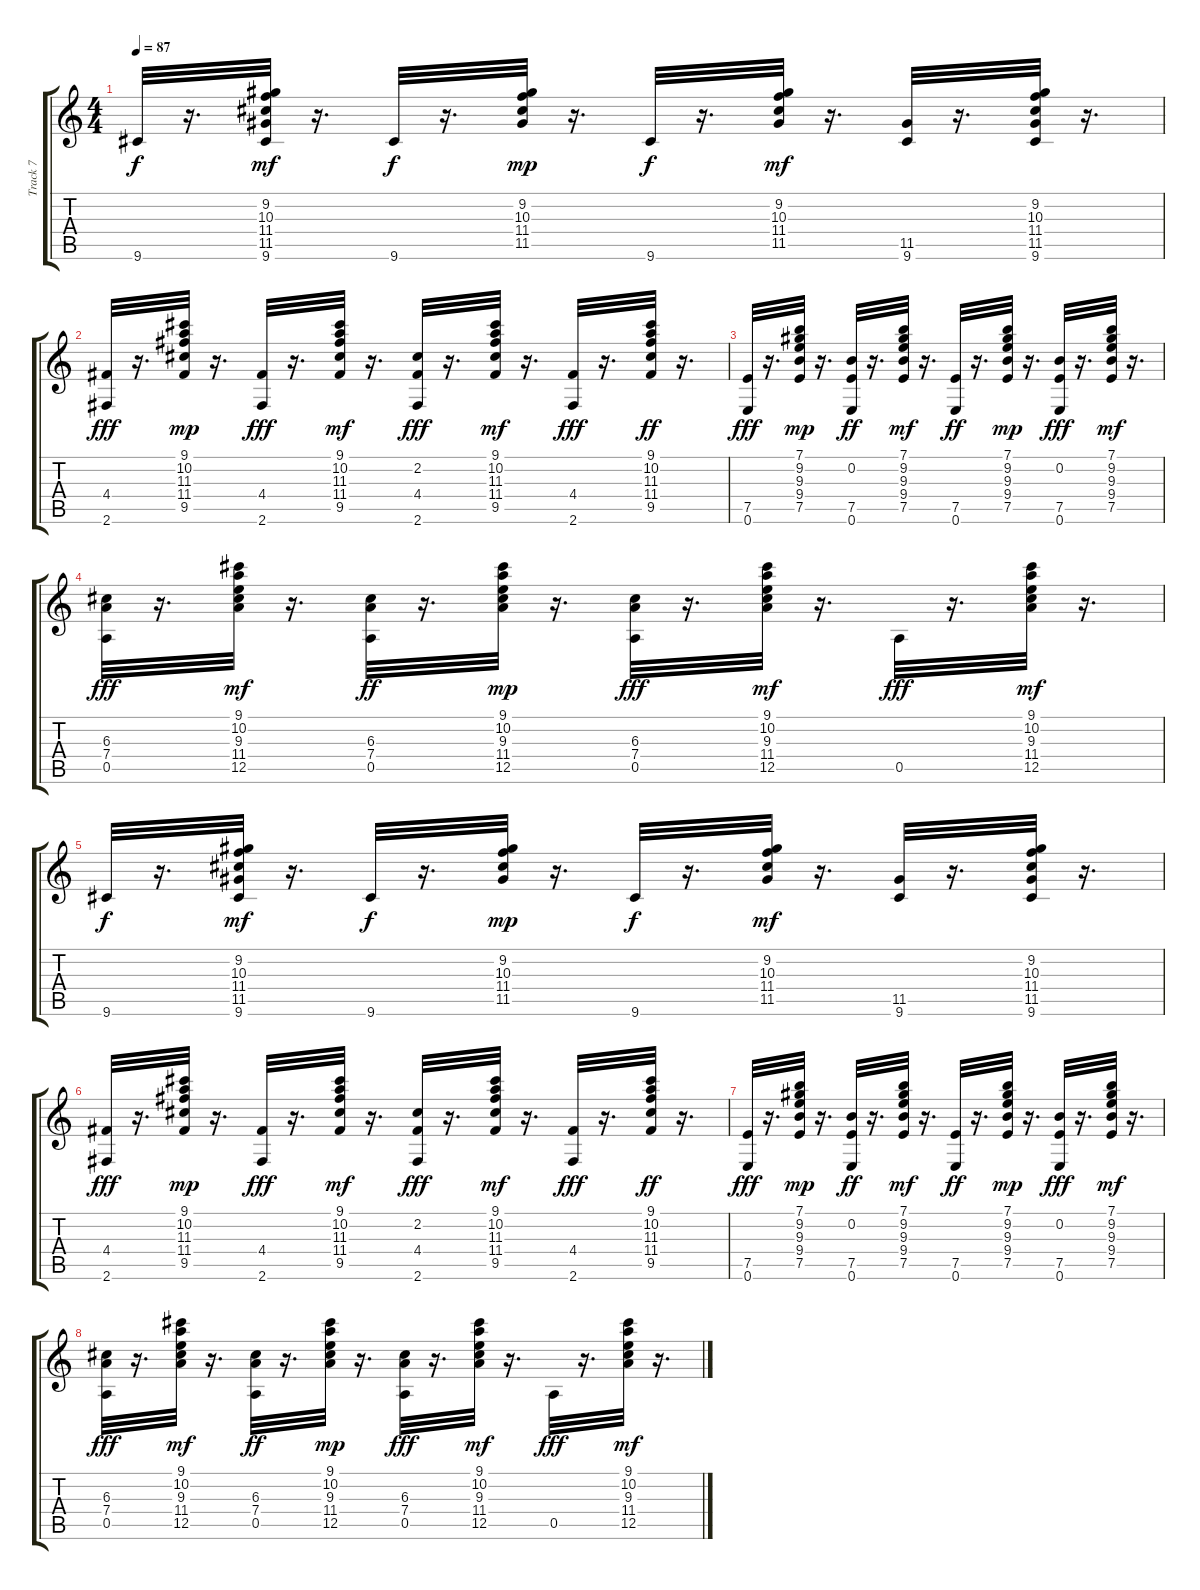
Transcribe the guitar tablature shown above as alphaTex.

\track ("Track 7" "Track 7") {instrument acousticguitarnylon}
\staff {score tabs}
\tuning (E4 B3 G3 D3 A2 E2) {hide}
\ts (4 4)
\tempo 87
\clef g2
\ks c
9.6.32{dy f} r.16{d} (9.2 10.3 11.4 11.5 9.6).32{dy mf} r.16{d} 9.6.32{dy f} r.16{d} (9.2 10.3 11.4 11.5).32{dy mp} r.16{d} 9.6.32{dy f} r.16{d} (9.2 10.3 11.4 11.5).32{dy mf} r.16{d} (11.5 9.6).32 r.16{d} (9.2 10.3 11.4 11.5 9.6).32 r.16{d} |
(4.4 2.6).32{dy fff} r.16{d} (9.1 10.2 11.3 11.4 9.5).32{dy mp} r.16{d} (4.4 2.6).32{dy fff} r.16{d} (9.1 10.2 11.3 11.4 9.5).32{dy mf} r.16{d} (2.2 4.4 2.6).32{dy fff} r.16{d} (9.1 10.2 11.3 11.4 9.5).32{dy mf} r.16{d} (4.4 2.6).32{dy fff} r.16{d} (9.1 10.2 11.3 11.4 9.5).32{dy ff} r.16{d} |
(7.5 0.6).32{dy fff} r.16{d} (7.1 9.2 9.3 9.4 7.5).32{dy mp} r.16{d} (0.2 7.5 0.6).32{dy ff} r.16{d} (7.1 9.2 9.3 9.4 7.5).32{dy mf} r.16{d} (7.5 0.6).32{dy ff} r.16{d} (7.1 9.2 9.3 9.4 7.5).32{dy mp} r.16{d} (0.2 7.5 0.6).32{dy fff} r.16{d} (7.1 9.2 9.3 9.4 7.5).32{dy mf} r.16{d} |
(6.3 7.4 0.5).32{dy fff} r.16{d} (9.1 10.2 9.3 11.4 12.5).32{dy mf} r.16{d} (6.3 7.4 0.5).32{dy ff} r.16{d} (9.1 10.2 9.3 11.4 12.5).32{dy mp} r.16{d} (6.3 7.4 0.5).32{dy fff} r.16{d} (9.1 10.2 9.3 11.4 12.5).32{dy mf} r.16{d} 0.5.32{dy fff} r.16{d} (9.1 10.2 9.3 11.4 12.5).32{dy mf} r.16{d} |
9.6.32{dy f} r.16{d} (9.2 10.3 11.4 11.5 9.6).32{dy mf} r.16{d} 9.6.32{dy f} r.16{d} (9.2 10.3 11.4 11.5).32{dy mp} r.16{d} 9.6.32{dy f} r.16{d} (9.2 10.3 11.4 11.5).32{dy mf} r.16{d} (11.5 9.6).32 r.16{d} (9.2 10.3 11.4 11.5 9.6).32 r.16{d} |
(4.4 2.6).32{dy fff} r.16{d} (9.1 10.2 11.3 11.4 9.5).32{dy mp} r.16{d} (4.4 2.6).32{dy fff} r.16{d} (9.1 10.2 11.3 11.4 9.5).32{dy mf} r.16{d} (2.2 4.4 2.6).32{dy fff} r.16{d} (9.1 10.2 11.3 11.4 9.5).32{dy mf} r.16{d} (4.4 2.6).32{dy fff} r.16{d} (9.1 10.2 11.3 11.4 9.5).32{dy ff} r.16{d} |
(7.5 0.6).32{dy fff} r.16{d} (7.1 9.2 9.3 9.4 7.5).32{dy mp} r.16{d} (0.2 7.5 0.6).32{dy ff} r.16{d} (7.1 9.2 9.3 9.4 7.5).32{dy mf} r.16{d} (7.5 0.6).32{dy ff} r.16{d} (7.1 9.2 9.3 9.4 7.5).32{dy mp} r.16{d} (0.2 7.5 0.6).32{dy fff} r.16{d} (7.1 9.2 9.3 9.4 7.5).32{dy mf} r.16{d} |
(6.3 7.4 0.5).32{dy fff} r.16{d} (9.1 10.2 9.3 11.4 12.5).32{dy mf} r.16{d} (6.3 7.4 0.5).32{dy ff} r.16{d} (9.1 10.2 9.3 11.4 12.5).32{dy mp} r.16{d} (6.3 7.4 0.5).32{dy fff} r.16{d} (9.1 10.2 9.3 11.4 12.5).32{dy mf} r.16{d} 0.5.32{dy fff} r.16{d} (9.1 10.2 9.3 11.4 12.5).32{dy mf} r.16{d}
